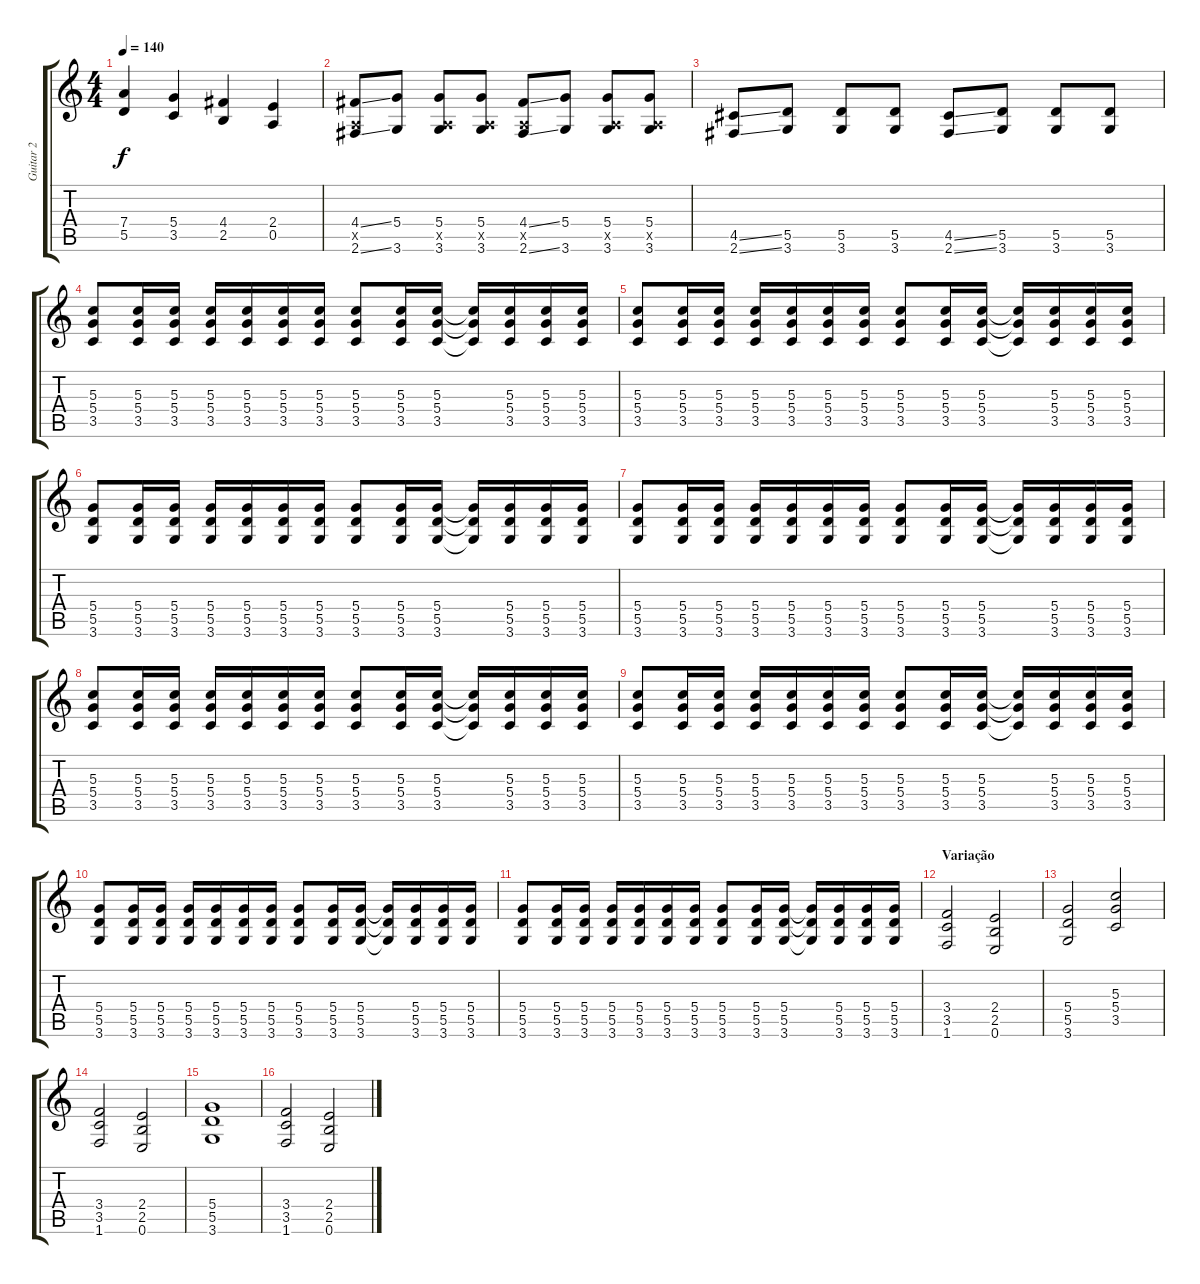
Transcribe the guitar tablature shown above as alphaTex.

\track ("Guitar 2" "Guitar 2") {instrument overdrivenguitar}
\staff {score tabs}
\tuning (E4 B3 G3 D3 A2 E2) {hide}
\ts (4 4)
\tempo 140
\clef g2
\ks c
(7.4 5.5).4{dy f} (5.4 3.5).4 (4.4 2.5).4 (2.4 0.5).4 |
(4.4{ss} 0.5{x} 2.6{ss}).8 (5.4 3.6).8 (5.4 0.5{x} 3.6).8 (5.4 0.5{x} 3.6).8 (4.4{ss} 0.5{x} 2.6{ss}).8 (5.4 3.6).8 (5.4 0.5{x} 3.6).8 (5.4 0.5{x} 3.6).8 |
(4.5{ss} 2.6{ss}).8 (5.5 3.6).8 (5.5 3.6).8 (5.5 3.6).8 (4.5{ss} 2.6{ss}).8 (5.5 3.6).8 (5.5 3.6).8 (5.5 3.6).8 |
(5.3 5.4 3.5).8 (5.3 5.4 3.5).16 (5.3 5.4 3.5).16 (5.3 5.4 3.5).16 (5.3 5.4 3.5).16 (5.3 5.4 3.5).16 (5.3 5.4 3.5).16 (5.3 5.4 3.5).8 (5.3 5.4 3.5).16 (5.3 5.4 3.5).16 (5.3{t} 5.4{t} 3.5{t}).16 (5.3 5.4 3.5).16 (5.3 5.4 3.5).16 (5.3 5.4 3.5).16 |
(5.3 5.4 3.5).8 (5.3 5.4 3.5).16 (5.3 5.4 3.5).16 (5.3 5.4 3.5).16 (5.3 5.4 3.5).16 (5.3 5.4 3.5).16 (5.3 5.4 3.5).16 (5.3 5.4 3.5).8 (5.3 5.4 3.5).16 (5.3 5.4 3.5).16 (5.3{t} 5.4{t} 3.5{t}).16 (5.3 5.4 3.5).16 (5.3 5.4 3.5).16 (5.3 5.4 3.5).16 |
(5.4 5.5 3.6).8 (5.4 5.5 3.6).16 (5.4 5.5 3.6).16 (5.4 5.5 3.6).16 (5.4 5.5 3.6).16 (5.4 5.5 3.6).16 (5.4 5.5 3.6).16 (5.4 5.5 3.6).8 (5.4 5.5 3.6).16 (5.4 5.5 3.6).16 (5.4{t} 5.5{t} 3.6{t}).16 (5.4 5.5 3.6).16 (5.4 5.5 3.6).16 (5.4 5.5 3.6).16 |
(5.4 5.5 3.6).8 (5.4 5.5 3.6).16 (5.4 5.5 3.6).16 (5.4 5.5 3.6).16 (5.4 5.5 3.6).16 (5.4 5.5 3.6).16 (5.4 5.5 3.6).16 (5.4 5.5 3.6).8 (5.4 5.5 3.6).16 (5.4 5.5 3.6).16 (5.4{t} 5.5{t} 3.6{t}).16 (5.4 5.5 3.6).16 (5.4 5.5 3.6).16 (5.4 5.5 3.6).16 |
(5.3 5.4 3.5).8 (5.3 5.4 3.5).16 (5.3 5.4 3.5).16 (5.3 5.4 3.5).16 (5.3 5.4 3.5).16 (5.3 5.4 3.5).16 (5.3 5.4 3.5).16 (5.3 5.4 3.5).8 (5.3 5.4 3.5).16 (5.3 5.4 3.5).16 (5.3{t} 5.4{t} 3.5{t}).16 (5.3 5.4 3.5).16 (5.3 5.4 3.5).16 (5.3 5.4 3.5).16 |
(5.3 5.4 3.5).8 (5.3 5.4 3.5).16 (5.3 5.4 3.5).16 (5.3 5.4 3.5).16 (5.3 5.4 3.5).16 (5.3 5.4 3.5).16 (5.3 5.4 3.5).16 (5.3 5.4 3.5).8 (5.3 5.4 3.5).16 (5.3 5.4 3.5).16 (5.3{t} 5.4{t} 3.5{t}).16 (5.3 5.4 3.5).16 (5.3 5.4 3.5).16 (5.3 5.4 3.5).16 |
(5.4 5.5 3.6).8 (5.4 5.5 3.6).16 (5.4 5.5 3.6).16 (5.4 5.5 3.6).16 (5.4 5.5 3.6).16 (5.4 5.5 3.6).16 (5.4 5.5 3.6).16 (5.4 5.5 3.6).8 (5.4 5.5 3.6).16 (5.4 5.5 3.6).16 (5.4{t} 5.5{t} 3.6{t}).16 (5.4 5.5 3.6).16 (5.4 5.5 3.6).16 (5.4 5.5 3.6).16 |
(5.4 5.5 3.6).8 (5.4 5.5 3.6).16 (5.4 5.5 3.6).16 (5.4 5.5 3.6).16 (5.4 5.5 3.6).16 (5.4 5.5 3.6).16 (5.4 5.5 3.6).16 (5.4 5.5 3.6).8 (5.4 5.5 3.6).16 (5.4 5.5 3.6).16 (5.4{t} 5.5{t} 3.6{t}).16 (5.4 5.5 3.6).16 (5.4 5.5 3.6).16 (5.4 5.5 3.6).16 |
\section ("" "Variação")
(3.4 3.5 1.6).2 (2.4 2.5 0.6).2 |
(5.4 5.5 3.6).2 (5.3 5.4 3.5).2 |
(3.4 3.5 1.6).2 (2.4 2.5 0.6).2 |
(5.4 5.5 3.6).1 |
(3.4 3.5 1.6).2 (2.4 2.5 0.6).2
